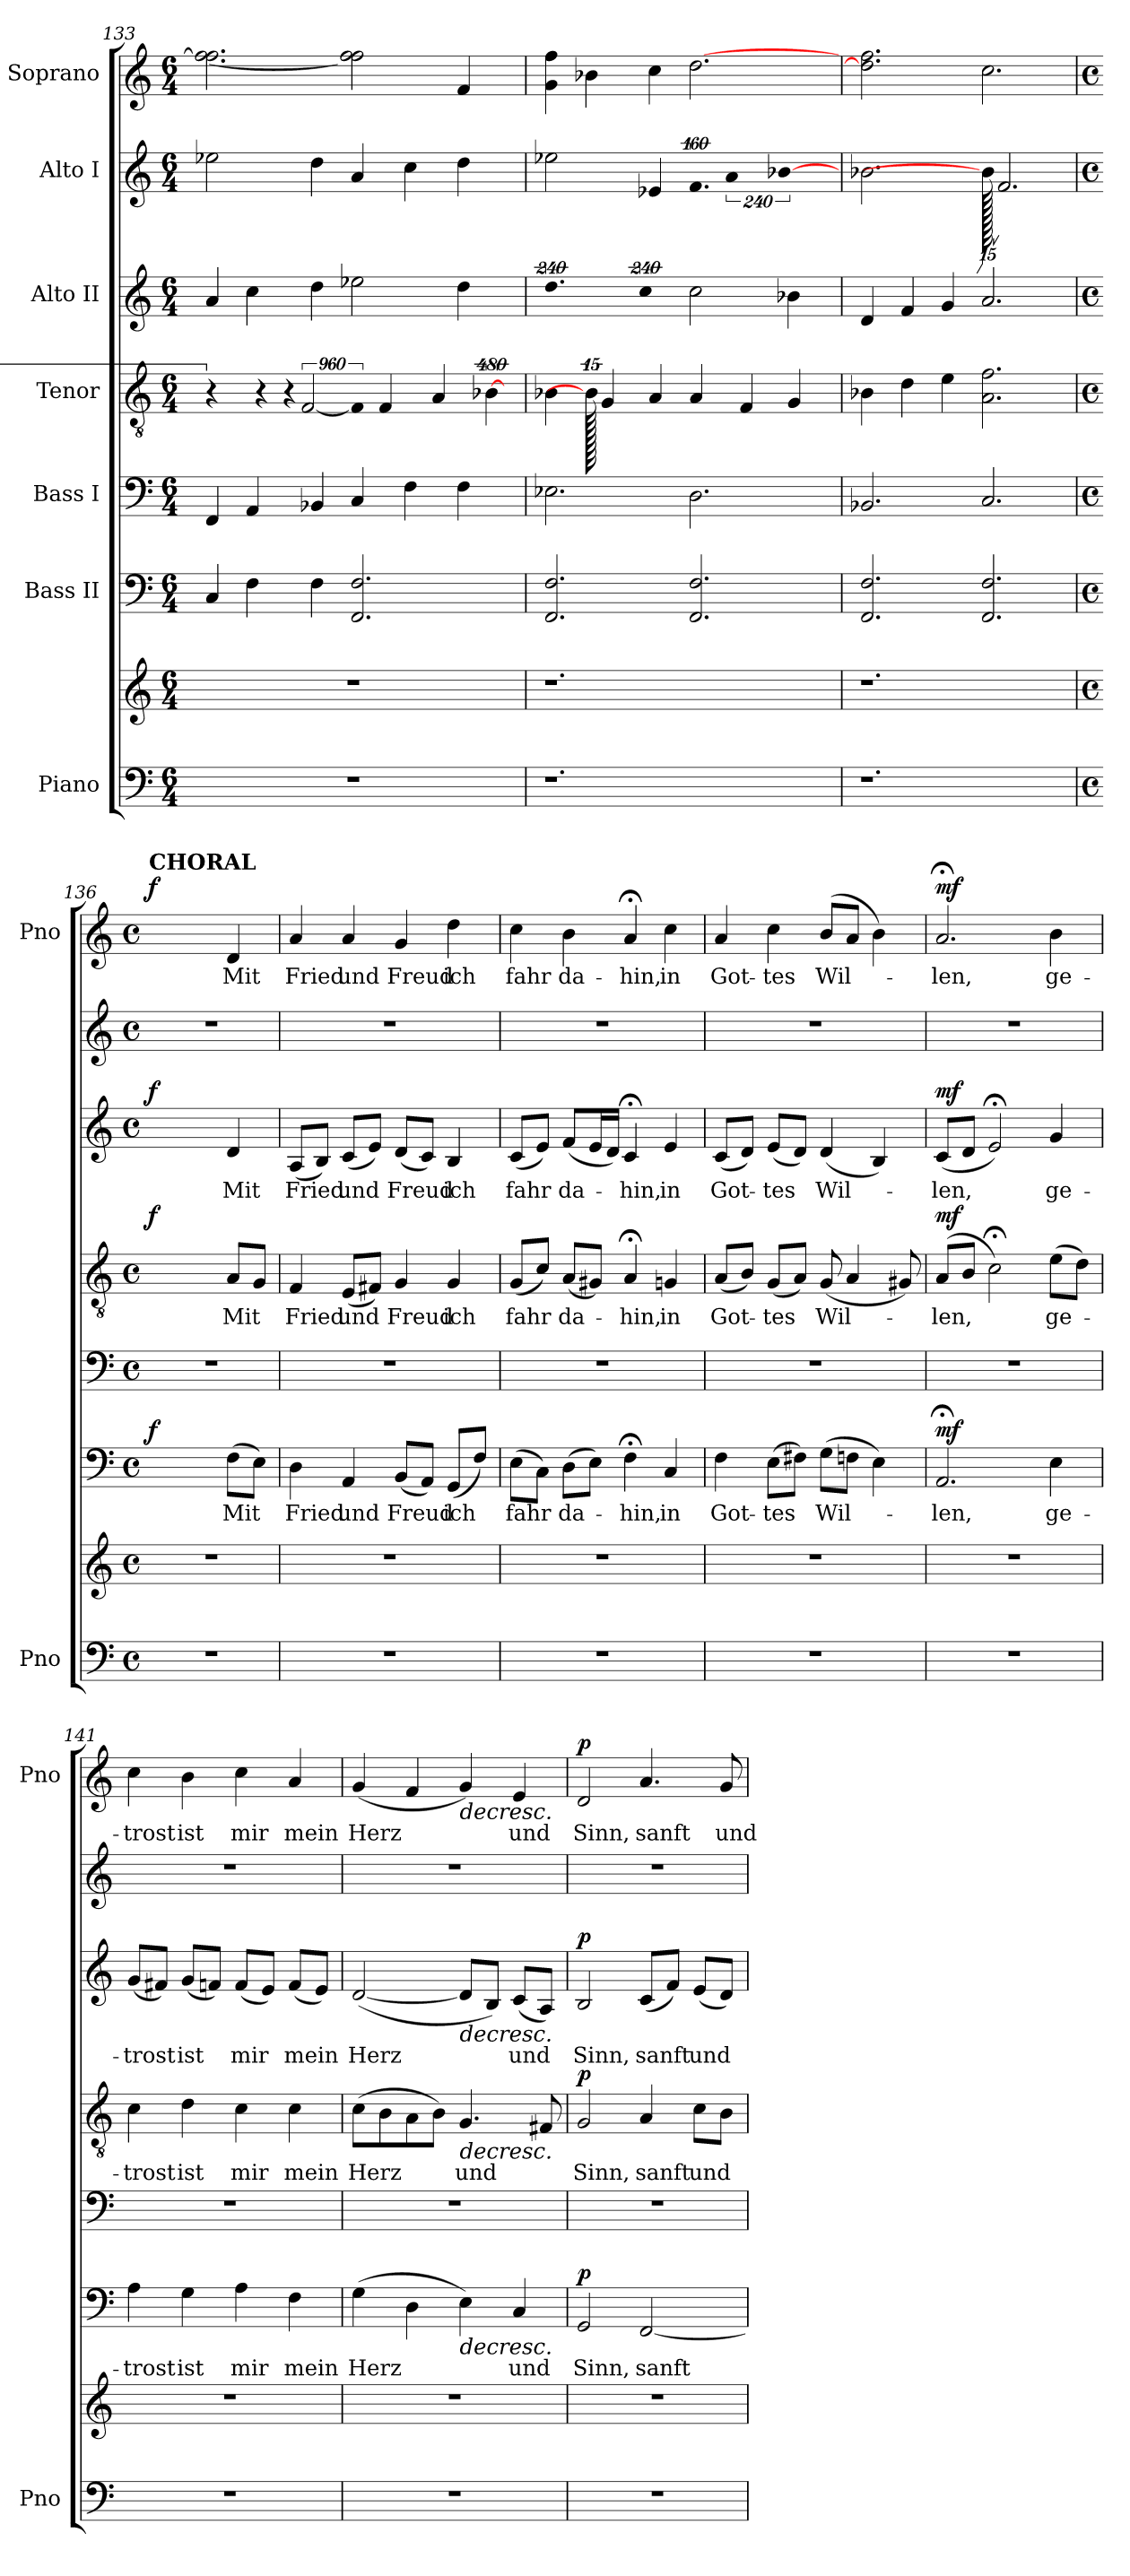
**kern	**kern	**kern	**text	**dynam	**kern	**kern	**text	**dynam	**kern	**text	**dynam	**kern	**kern	**text	**dynam
*part7	*part7	*part6	*part6	*part6	*part5	*part4	*part4	*part4	*part3	*part3	*part3	*part2	*part1	*part1	*part1
*staff8	*staff7	*staff6	*staff6	*staff6	*staff5	*staff4	*staff4	*staff4	*staff3	*staff3	*staff3	*staff2	*staff1	*staff1	*staff1
*I"Piano	*	*I"Bass II	*	*	*I"Bass I	*I"Tenor	*	*	*I"Alto II	*	*	*I"Alto I	*I"Soprano	*	*
*I'Pno	*	*	*	*	*	*	*	*	*	*	*	*	*I'Pno	*	*
*clefF4	*clefG2	*clefF4	*	*	*clefF4	*clefGv2	*	*	*clefG2	*	*	*clefG2	*clefG2	*	*
*k[]	*k[]	*k[]	*	*	*k[]	*k[]	*	*	*k[]	*	*	*k[]	*k[]	*	*
*C:	*C:	*C:	*	*	*C:	*C:	*	*	*C:	*	*	*C:	*C:	*	*
*M6/4	*M6/4	*M6/4	*	*	*M6/4	*M6/4	*	*	*M6/4	*	*	*M6/4	*M6/4	*	*
=133	=133	=133	=133	=133	=133	=133	=133	=133	=133	=133	=133	=133	=133	=133	=133
!	!	!	!	!	!	!LO:N:vis=4	!	!	!	!	!	!	!	!	!
1.r	1.r	4C/	.	.	4FF/	480%131r	.	.	4a/	.	.	2ee-X\	2.ff\_ 2.ff\	.	.
.	.	4F\	.	.	4AA/	.	.	.	4cc\	.	.	.	.	.	.
!	!	!	!	!	!	!LO:N:vis=8	!	!	!	!	!	!	!	!	!
.	.	.	.	.	.	960%131r	.	.	.	.	.	.	.	.	.
!	!	!	!	!	!	!LO:N:vis=16	!	!	!	!	!	!	!	!	!
.	.	.	.	.	.	1920%131r	.	.	.	.	.	.	.	.	.
.	.	.	.	.	.	[1920%523F/	.	.	.	.	.	.	.	.	.
.	.	4F\	.	.	4BB-X/	.	.	.	4dd\	.	.	4dd\	.	.	.
.	.	2.FF/ 2.F/	.	.	4C/	1920F/]	.	.	2ee-X\	.	.	4a/	2ff\] 2ff\	.	.
.	.	.	.	.	.	4F/	.	.	.	.	.	.	.	.	.
.	.	.	.	.	4F\	.	.	.	.	.	.	4cc\	.	.	.
.	.	.	.	.	.	4A/	.	.	.	.	.	.	.	.	.
.	.	.	.	.	4F\	.	.	.	4dd\	.	.	4dd\	4f/	.	.
.	.	.	.	.	.	[1920%479B-X\	.	.	.	.	.	.	.	.	.
!!LO:PB:g=z
=134	=134	=134	=134	=134	=134	=134	=134	=134	=134	=134	=134	=134	=134	=134	=134
!	!	!	!	!	!	!	!	!	!LO:N:vis=2.	!	!	!	!	!	!
1.r	1.r	2.FF/ 2.F/	.	.	2.E-X\	4B-X\	.	.	480%229dd\	.	.	2ee-X\	4g\ 4ff\	.	.
.	.	.	.	.	.	1920B-\]	.	.	.	.	.	.	4b-X\	.	.
.	.	.	.	.	.	4G/	.	.	.	.	.	.	.	.	.
!	!	!	!	!	!	!	!	!	!LO:N:vis=4	!	!	!	!	!	!
.	.	.	.	.	.	.	.	.	480%131cc\	.	.	.	.	.	.
.	.	.	.	.	.	.	.	.	.	.	.	4e-X/	4cc\	.	.
.	.	.	.	.	.	4A/	.	.	.	.	.	.	.	.	.
!	!	!	!	!	!	!	!	!	!	!	!	!LO:N:vis=8.	!	!	!
.	.	2.FF/ 2.F/	.	.	2.D\	.	.	.	2cc\	.	.	640%131f/	[2.dd\	.	.
.	.	.	.	.	.	4A/	.	.	.	.	.	.	.	.	.
!	!	!	!	!	!	!	!	!	!	!	!	!LO:N:vis=4	!	!	!
.	.	.	.	.	.	.	.	.	.	.	.	480%131a/	.	.	.
.	.	.	.	.	.	4F/	.	.	.	.	.	.	.	.	.
.	.	.	.	.	.	.	.	.	.	.	.	[1920%523b-X\	.	.	.
.	.	.	.	.	.	.	.	.	4b-X\	.	.	.	.	.	.
.	.	.	.	.	.	4G/	.	.	.	.	.	.	.	.	.
1920ryy	1920ryy	1920ryy	.	.	1920ryy	.	.	.	1920ryy	.	.	1920ryy	1920ryy	.	.
=135	=135	=135	=135	=135	=135	=135	=135	=135	=135	=135	=135	=135	=135	=135	=135
1.r	1.r	2.FF/ 2.F/	.	.	2.BB-X/	4B-X\	.	.	4d/	.	.	2.b-X\	2.dd\] 2.ff\	.	.
.	.	.	.	.	.	4d\	.	.	4f/	.	.	.	.	.	.
.	.	.	.	.	.	4e\	.	.	4g/	.	.	.	.	.	.
.	.	2.FF/ 2.F/	.	.	2.C/	2.A\ 2.f\	.	.	2.a/	.	.	1920b-\]	2.cc\	.	.
.	.	.	.	.	.	.	.	.	.	.	.	2.f/	.	.	.
1920ryy	1920ryy	1920ryy	.	.	1920ryy	1920ryy	.	.	1920ryy	.	.	.	1920ryy	.	.
!!LO:PB:g=z
=136	=136	=136	=136	=136	=136	=136	=136	=136	=136	=136	=136	=136	=136	=136	=136
*M4/4	*M4/4	*M4/4	*	*	*M4/4	*M4/4	*	*	*M4/4	*	*	*M4/4	*M4/4	*	*
*met(c)	*met(c)	*met(c)	*	*	*met(c)	*met(c)	*	*	*met(c)	*	*	*met(c)	*met(c)	*	*
!	!	!	!	!	!	!	!	!	!	!	!	!	!LO:TX:a:B:t=CHORAL	!	!
!	!	!	!	!LO:DY:b	!	!	!	!LO:DY:b	!	!	!LO:DY:b	!	!	!	!LO:DY:b
1r	1r	2.ryy	.	f	1r	2.ryy	.	f	2.ryy	.	f	1r	2.ryy	.	f
!	!	!	!LO:LY:b	!	!	!	!LO:LY:b	!	!	!LO:LY:b	!	!	!	!LO:LY:b	!
.	.	(>8F\L	Mit	.	.	8A/L	Mit	.	4d/	Mit	.	.	4d/	Mit	.
.	.	8E\J)	.	.	.	8G/J	.	.	.	.	.	.	.	.	.
=137	=137	=137	=137	=137	=137	=137	=137	=137	=137	=137	=137	=137	=137	=137	=137
!	!	!	!LO:LY:b	!	!	!	!LO:LY:b	!	!	!LO:LY:b	!	!	!	!LO:LY:b	!
1r	1r	4D\	Fried	.	1r	4F/	Fried	.	(<8A/L	Fried	.	1r	4a/	Fried	.
.	.	.	.	.	.	.	.	.	8B/J)	.	.	.	.	.	.
!	!	!	!LO:LY:b	!	!	!	!LO:LY:b	!	!	!LO:LY:b	!	!	!	!LO:LY:b	!
.	.	4AA/	und	.	.	(<8E/L	und	.	(<8c/L	und	.	.	4a/	und	.
.	.	.	.	.	.	8F#X/J)	.	.	8e/J)	.	.	.	.	.	.
!	!	!	!LO:LY:b	!	!	!	!LO:LY:b	!	!	!LO:LY:b	!	!	!	!LO:LY:b	!
.	.	(<8BB/L	Freud	.	.	4G/	Freud	.	(<8d/L	Freud	.	.	4g/	Freud	.
.	.	8AA/J)	.	.	.	.	.	.	8c/J)	.	.	.	.	.	.
!	!	!	!LO:LY:b	!	!	!	!LO:LY:b	!	!	!LO:LY:b	!	!	!	!LO:LY:b	!
.	.	(<8GG/L	ich	.	.	4G/	ich	.	4B/	ich	.	.	4dd\	ich	.
.	.	8F/J)	.	.	.	.	.	.	.	.	.	.	.	.	.
=138	=138	=138	=138	=138	=138	=138	=138	=138	=138	=138	=138	=138	=138	=138	=138
!	!	!	!LO:LY:b	!	!	!	!LO:LY:b	!	!	!LO:LY:b	!	!	!	!LO:LY:b	!
1r	1r	(>8E\L	fahr	.	1r	(<8G/L	fahr	.	(<8c/L	fahr	.	1r	4cc\	fahr	.
.	.	8C\J)	.	.	.	8c/J)	.	.	8e/J)	.	.	.	.	.	.
!	!	!	!LO:LY:b	!	!	!	!LO:LY:b	!	!	!LO:LY:b	!	!	!	!LO:LY:b	!
.	.	(>8D\L	da-	.	.	(<8A/L	da-	.	(<8f/L	da-	.	.	4b\	da-	.
.	.	8E\J)	.	.	.	8G#X/J)	.	.	16e/L	.	.	.	.	.	.
.	.	.	.	.	.	.	.	.	16d/JJ)	.	.	.	.	.	.
!	!	!	!LO:LY:b	!	!	!	!LO:LY:b	!	!	!LO:LY:b	!	!	!	!LO:LY:b	!
.	.	4F;<\	-hin,	.	.	4A;</	-hin,	.	4c;</	-hin,	.	.	4a;</	-hin,	.
!	!	!	!LO:LY:b	!	!	!	!LO:LY:b	!	!	!LO:LY:b	!	!	!	!LO:LY:b	!
.	.	4C/	in	.	.	4Gn/	in	.	4e/	in	.	.	4cc\	in	.
=139	=139	=139	=139	=139	=139	=139	=139	=139	=139	=139	=139	=139	=139	=139	=139
!	!	!	!LO:LY:b	!	!	!	!LO:LY:b	!	!	!LO:LY:b	!	!	!	!LO:LY:b	!
1r	1r	4F\	Got-	.	1r	(<8A/L	Got-	.	(<8c/L	Got-	.	1r	4a/	Got-	.
.	.	.	.	.	.	8B/J)	.	.	8d/J)	.	.	.	.	.	.
!	!	!	!LO:LY:b	!	!	!	!LO:LY:b	!	!	!LO:LY:b	!	!	!	!LO:LY:b	!
.	.	(>8E\L	-tes	.	.	(<8G/L	-tes	.	(<8e/L	-tes	.	.	4cc\	-tes	.
.	.	8F#X\J)	.	.	.	8A/J)	.	.	8d/J)	.	.	.	.	.	.
!	!	!	!LO:LY:b	!	!	!	!LO:LY:b	!	!	!LO:LY:b	!	!	!	!LO:LY:b	!
.	.	(>8G\L	Wil-	.	.	(<8G/	Wil-	.	(<4d/	Wil-	.	.	(>8b/L	Wil-	.
.	.	8Fn\J	.	.	.	4A/	.	.	.	.	.	.	8a/J	.	.
.	.	4E\)	.	.	.	.	.	.	4B/)	.	.	.	4b\)	.	.
.	.	.	.	.	.	8G#X/)	.	.	.	.	.	.	.	.	.
!!LO:PB:g=z
=140	=140	=140	=140	=140	=140	=140	=140	=140	=140	=140	=140	=140	=140	=140	=140
!	!	!	!LO:LY:b	!LO:DY:b	!	!	!LO:LY:b	!LO:DY:b	!	!LO:LY:b	!LO:DY:b	!	!	!LO:LY:b	!LO:DY:b
1r	1r	2.AA;</	-len,	mf	1r	(>8A/L	-len,	mf	(<8c/L	-len,	mf	1r	2.a;</	-len,	mf
.	.	.	.	.	.	8B/J	.	.	8d/J	.	.	.	.	.	.
.	.	.	.	.	.	2c;<\)	.	.	2e;</)	.	.	.	.	.	.
!	!	!	!LO:LY:b	!	!	!	!LO:LY:b	!	!	!LO:LY:b	!	!	!	!LO:LY:b	!
.	.	4E\	ge-	.	.	(>8e\L	ge-	.	4g/	ge-	.	.	4b\	ge-	.
.	.	.	.	.	.	8d\J)	.	.	.	.	.	.	.	.	.
=141	=141	=141	=141	=141	=141	=141	=141	=141	=141	=141	=141	=141	=141	=141	=141
!	!	!	!LO:LY:b	!	!	!	!LO:LY:b	!	!	!LO:LY:b	!	!	!	!LO:LY:b	!
1r	1r	4A\	-trost	.	1r	4c\	-trost	.	(<8g/L	-trost	.	1r	4cc\	-trost	.
.	.	.	.	.	.	.	.	.	8f#X/J)	.	.	.	.	.	.
!	!	!	!LO:LY:b	!	!	!	!LO:LY:b	!	!	!LO:LY:b	!	!	!	!LO:LY:b	!
.	.	4G\	ist	.	.	4d\	ist	.	(<8g/L	ist	.	.	4b\	ist	.
.	.	.	.	.	.	.	.	.	8fn/J)	.	.	.	.	.	.
!	!	!	!LO:LY:b	!	!	!	!LO:LY:b	!	!	!LO:LY:b	!	!	!	!LO:LY:b	!
.	.	4A\	mir	.	.	4c\	mir	.	(<8f/L	mir	.	.	4cc\	mir	.
.	.	.	.	.	.	.	.	.	8e/J)	.	.	.	.	.	.
!	!	!	!LO:LY:b	!	!	!	!LO:LY:b	!	!	!LO:LY:b	!	!	!	!LO:LY:b	!
.	.	4F\	mein	.	.	4c\	mein	.	(<8f/L	mein	.	.	4a/	mein	.
.	.	.	.	.	.	.	.	.	8e/J)	.	.	.	.	.	.
=142	=142	=142	=142	=142	=142	=142	=142	=142	=142	=142	=142	=142	=142	=142	=142
!	!	!	!LO:LY:b	!	!	!	!LO:LY:b	!	!	!LO:LY:b	!	!	!	!LO:LY:b	!
1r	1r	(>4G\	Herz	.	1r	(>8c\L	Herz	.	(<[2d/	Herz	.	1r	(<4g/	Herz	.
.	.	.	.	.	.	8B\	.	.	.	.	.	.	.	.	.
.	.	4D\	.	.	.	8A\	.	.	.	.	.	.	4f/	.	.
.	.	.	.	.	.	8B\J)	.	.	.	.	.	.	.	.	.
!	!	!	!	!LO:HP:b	!	!	!LO:LY:b	!LO:HP:b	!	!	!LO:HP:b	!	!	!	!LO:HP:b
.	.	4E\)	.	>	.	4.G/	und	>	8d/L]	.	>	.	4g/)	.	>
.	.	.	.	.	.	.	.	.	8B/J)	.	.	.	.	.	.
!	!	!	!LO:LY:b	!	!	!	!	!	!	!LO:LY:b	!	!	!	!LO:LY:b	!
.	.	4C/	und	.	.	.	.	.	(<8c/L	und	.	.	4e/	und	.
.	.	.	.	.	.	8F#X/	.	.	8A/J)	.	.	.	.	.	.
=143	=143	=143	=143	=143	=143	=143	=143	=143	=143	=143	=143	=143	=143	=143	=143
!	!	!	!LO:LY:b	!LO:DY:b	!	!	!LO:LY:b	!LO:DY:b	!	!LO:LY:b	!LO:DY:b	!	!	!LO:LY:b	!LO:DY:b
1r	1r	2GG/	Sinn,	p	1r	2G/	Sinn,	p	2B/	Sinn,	p	1r	2d/	Sinn,	p
!	!	!	!LO:LY:b	!	!	!	!LO:LY:b	!	!	!LO:LY:b	!	!	!	!LO:LY:b	!
.	.	[2FF/	sanft	]	.	4A/	sanft	]	(<8c/L	sanft	]	.	4.a/	sanft	]
.	.	.	.	.	.	.	.	.	8f/J)	.	.	.	.	.	.
!	!	!	!	!	!	!	!LO:LY:b	!	!	!LO:LY:b	!	!	!	!	!
.	.	.	.	.	.	8c\L	und	.	(<8e/L	und	.	.	.	.	.
!	!	!	!	!	!	!	!	!	!	!	!	!	!	!LO:LY:b	!
.	.	.	.	.	.	8B\J	.	.	8d/J)	.	.	.	8g/	und	.
=	=	=	=	=	=	=	=	=	=	=	=	=	=	=	=
*-	*-	*-	*-	*-	*-	*-	*-	*-	*-	*-	*-	*-	*-	*-	*-
